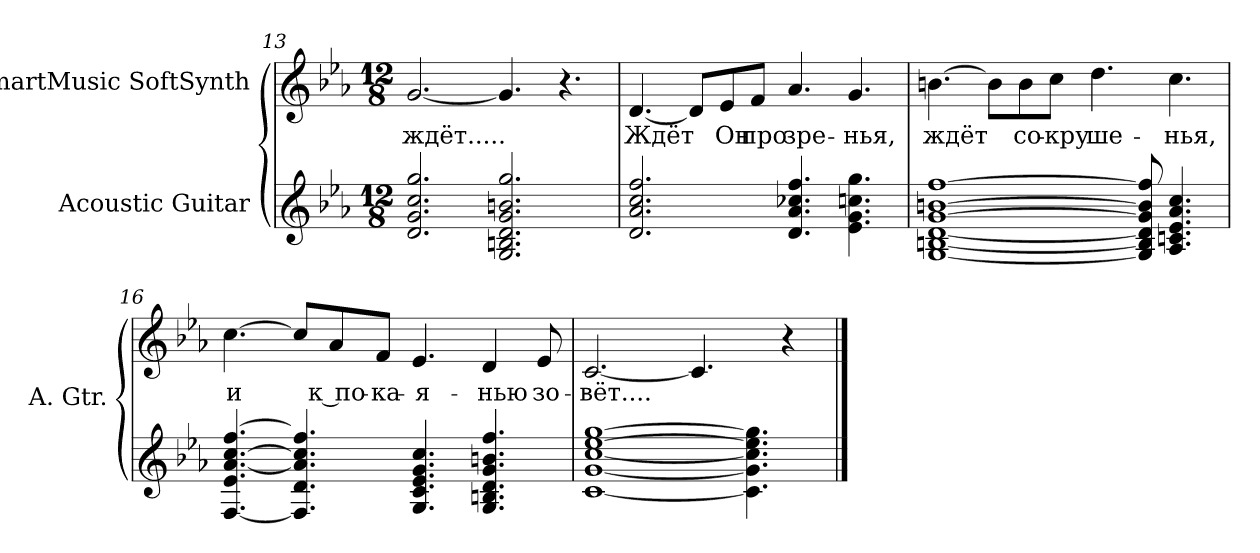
**kern	**kern	**text
*part2	*part1	*part1
*staff2	*staff1	*staff1
*I"Acoustic Guitar	*I"SmartMusic SoftSynth	*
*I'A. Gtr.	*	*
!!LO:LB:g=z
*clefG2	*clefG2	*
*ITrd7c12	*	*
*k[b-e-a-]	*k[b-e-a-]	*
*c:	*c:	*
*M12/8	*M12/8	*
=13	=13	=13
!	!	!LO:LY:b:color=#000000
2.Di/ 2.Gi 2.ci 2.gi	[<2.gi/	ждёт.....
2.GGi/ 2.BBni 2.Di 2.Gi 2.Bni 2.gi	4.gi/]	.
.	4.r	.
=14	=14	=14
!	!	!LO:LY:b:color=#000000
2.Di/ 2.A-i 2.ci 2.fi	[<4.di/	Ждёт
.	8di/L]	.
!	!	!LO:LY:b:color=#000000
.	8e-i/	Он
!	!	!LO:LY:b:color=#000000
.	8fi/J	про-
!	!	!LO:LY:b:color=#000000
4.Di/ 4.A-i 4.c-Xi 4.fi	4.a-i/	-зре-
!	!	!LO:LY:b:color=#000000
4.E-i\ 4.Gi 4.cni 4.gi	4.gi/	-нья,
=15	=15	=15
!	!	!LO:LY:b:color=#000000
[<1GGi [<1BBni [<1Di [>1Gi [>1Bni [>1fi	[>4.bni\	ждёт
.	8bi\L]	.
!	!	!LO:LY:b:color=#000000
.	8bi\	со-
!	!	!LO:LY:b:color=#000000
.	8cci\J	-кру-
!	!	!LO:LY:b:color=#000000
.	4.ddi\	-ше-
8GGi/] 8BBi] 8Di] 8Gi] 8Bi] 8fi]	.	.
!	!	!LO:LY:b:color=#000000
4.AA-i/ 4.Cni 4.E-i 4.A-i 4.ci	4.cci\	-нья,
!!LO:PB:g=z
=16	=16	=16
!	!	!LO:LY:b:color=#000000
[<4.FFi/ 4.E-i [<4.A-i [>4.ci [>4.fi	[>4.cci\	и
4.FFi/] 4.Di 4.A-i] 4.ci] 4.fi]	8cci/L]	.
!	!	!LO:LY:b:color=#000000
.	8a-i/	к по-
!	!	!LO:LY:b:color=#000000
.	8fi/J	-ка-
!	!	!LO:LY:b:color=#000000
4.GGi/ 4.Ci 4.E-i 4.Gi 4.ci	4.e-i/	-я-
!	!	!LO:LY:b:color=#000000
4.GGi/ 4.BBni 4.Di 4.Gi 4.Bni 4.fi	4di/	-нью
!	!	!LO:LY:b:color=#000000
.	8e-i/	зо-
=17	=17	=17
!	!	!LO:LY:b:color=#000000
[<1Ci [<1Gi [>1ci [>1e-i [>1gi	[<2.ci/	-вёт....
.	4.ci/]	.
4.Ci\] 4.Gi] 4.ci] 4.e-i] 4.gi]	.	.
.	4r	.
==	==	==
*-	*-	*-
